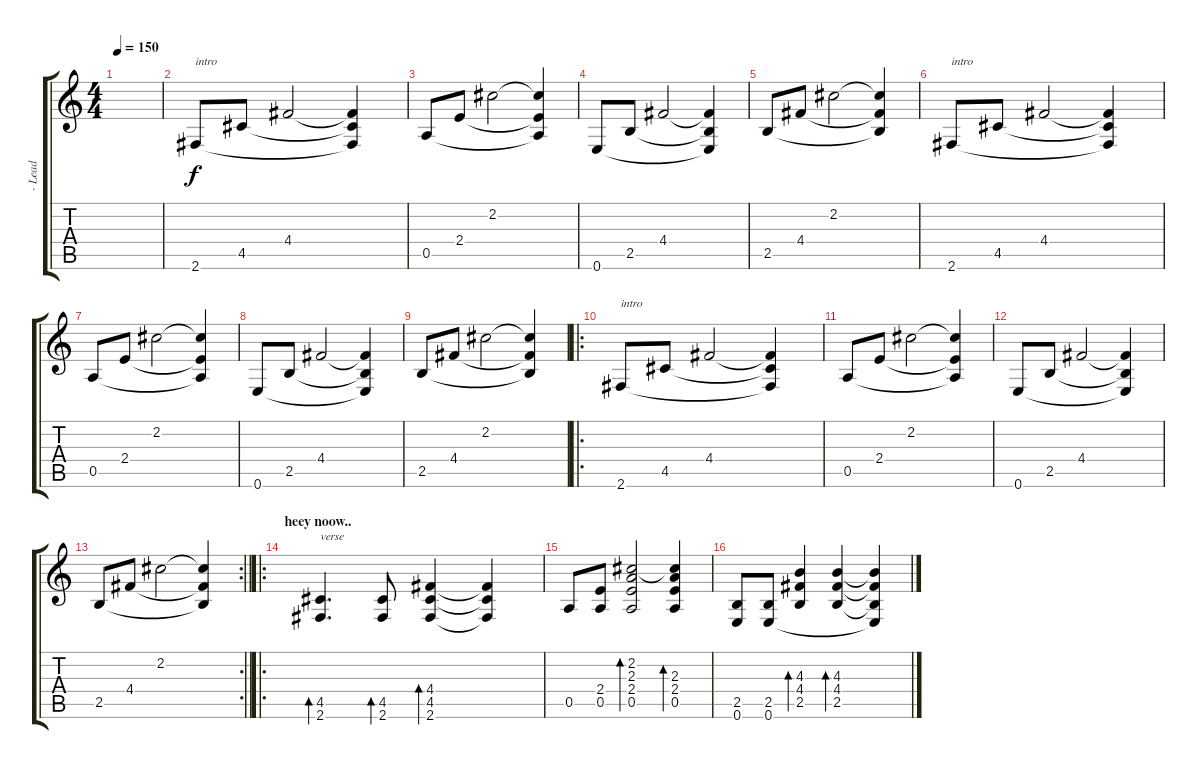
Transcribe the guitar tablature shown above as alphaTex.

\track ("- Lead" "- Lead") {instrument acousticguitarsteel}
\staff {score tabs}
\tuning (E4 B3 G3 D3 A2 E2) {hide}
\ts (4 4)
\tempo 150
\clef g2
\ks c
|
2.6.8{txt "intro"} 4.5.8 4.4.2 (4.4{t} 4.5{t} 2.6{t}).4 |
0.5.8 2.4.8 2.2.2 (2.2{t} 2.4{t} 0.5{t}).4 |
0.6.8 2.5.8 4.4.2 (4.4{t} 2.5{t} 0.6{t}).4 |
2.5.8 4.4.8 2.2.2 (2.2{t} 4.4{t} 2.5{t}).4 |
2.6.8{txt "intro"} 4.5.8 4.4.2 (4.4{t} 4.5{t} 2.6{t}).4 |
0.5.8 2.4.8 2.2.2 (2.2{t} 2.4{t} 0.5{t}).4 |
0.6.8 2.5.8 4.4.2 (4.4{t} 2.5{t} 0.6{t}).4 |
2.5.8 4.4.8 2.2.2 (2.2{t} 4.4{t} 2.5{t}).4 |
\ro
2.6.8{txt "intro"} 4.5.8 4.4.2 (4.4{t} 4.5{t} 2.6{t}).4 |
0.5.8 2.4.8 2.2.2 (2.2{t} 2.4{t} 0.5{t}).4 |
0.6.8 2.5.8 4.4.2 (4.4{t} 2.5{t} 0.6{t}).4 |
\rc 2
\barLineRight lightlight
2.5.8 4.4.8 2.2.2 (2.2{t} 4.4{t} 2.5{t}).4 |
\ro
\section ("" "heey noow..")
(4.5 2.6).4{d bd 120 txt "verse"} (4.5 2.6).8{bd 120} (4.4 4.5 2.6).4{bd 120} (4.4{t} 4.5{t} 2.6{t}).4 |
0.5.8 (2.4 0.5).8 (2.2 2.3 2.4 0.5).2{bd 120} (2.2{t} 2.3 2.4 0.5).4{bd 120} |
(2.5 0.6).8 (2.5 0.6).8 (4.3 4.4 2.5).4{bd 120} (4.3 4.4 2.5).4{bd 120} (4.3{t} 4.4{t} 2.5{t} 0.6{t}).4
